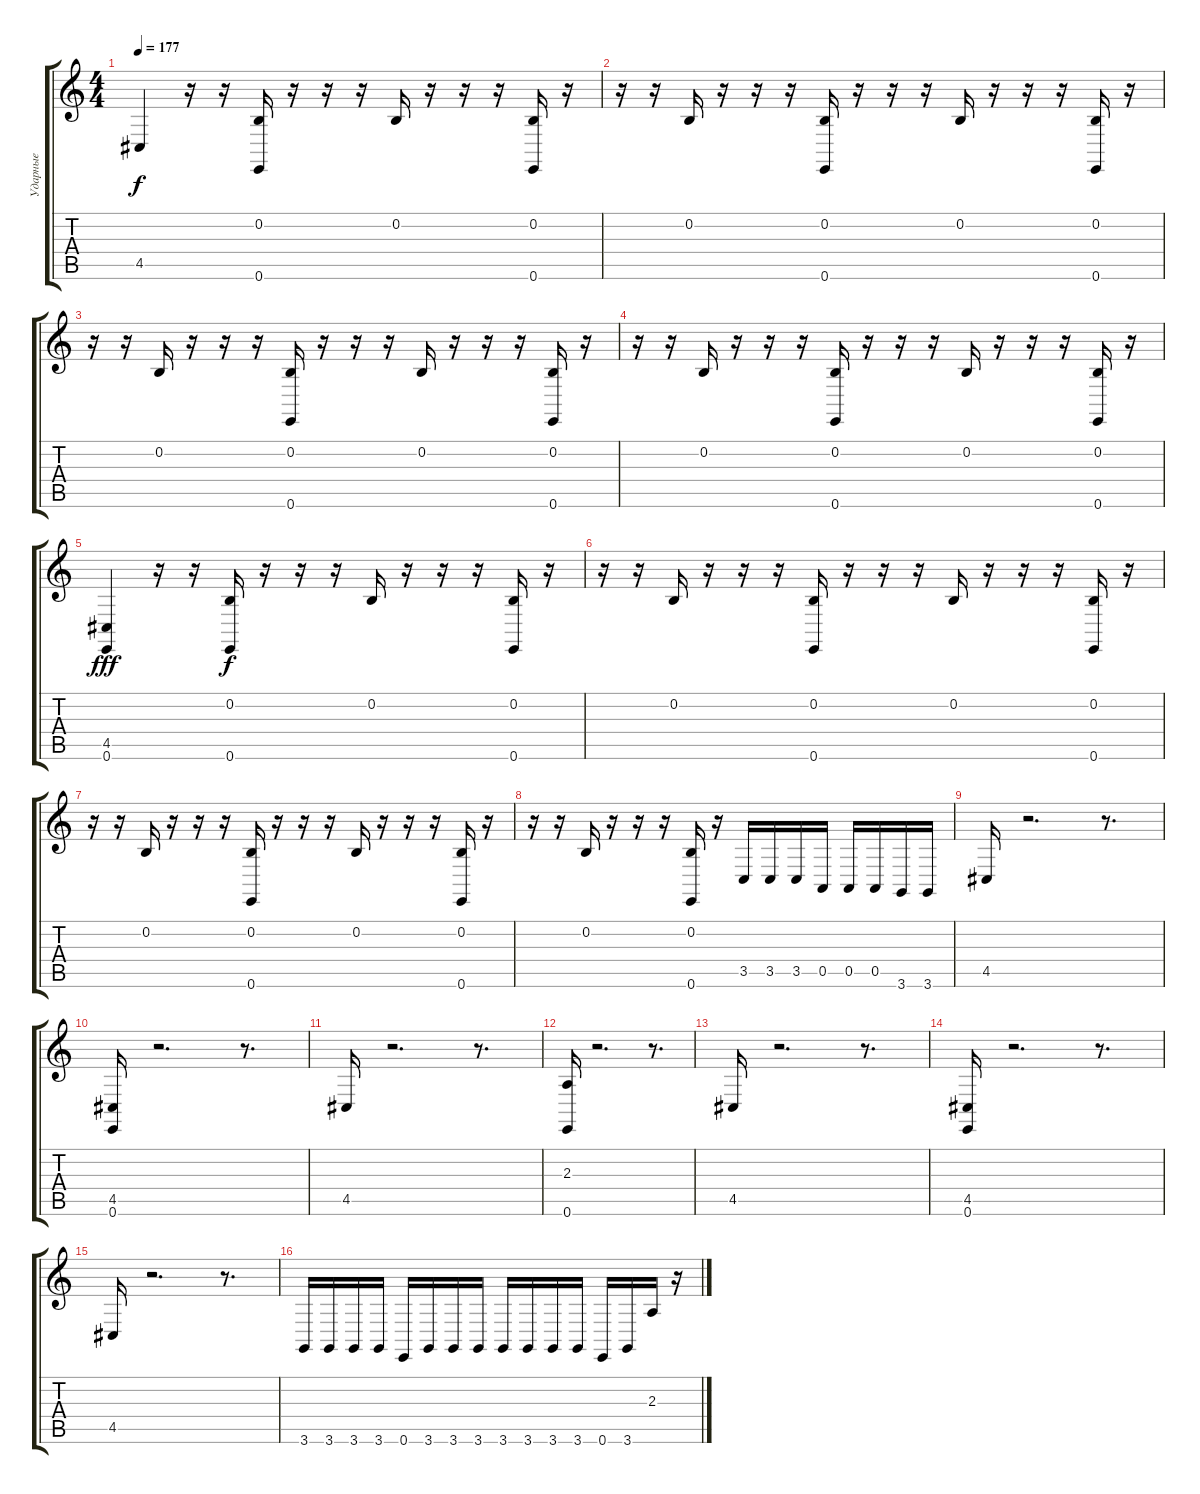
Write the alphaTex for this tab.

\track ("Ударные" "Ударные") {instrument acousticgrandpiano}
\staff {score tabs}
\tuning (E4 B3 G3 D3 A2 E2) {hide}
\ts (4 4)
\tempo 177
\clef g2
\ks c
4.5.4{dy f} r.16 r.16 (0.2 0.6).16 r.16 r.16 r.16 0.2.16 r.16 r.16 r.16 (0.2 0.6).16 r.16 |
r.16 r.16 0.2.16 r.16 r.16 r.16 (0.2 0.6).16 r.16 r.16 r.16 0.2.16 r.16 r.16 r.16 (0.2 0.6).16 r.16 |
r.16 r.16 0.2.16 r.16 r.16 r.16 (0.2 0.6).16 r.16 r.16 r.16 0.2.16 r.16 r.16 r.16 (0.2 0.6).16 r.16 |
r.16 r.16 0.2.16 r.16 r.16 r.16 (0.2 0.6).16 r.16 r.16 r.16 0.2.16 r.16 r.16 r.16 (0.2 0.6).16 r.16 |
(4.5 0.6).4{dy fff} r.16 r.16 (0.2 0.6).16{dy f} r.16 r.16 r.16 0.2.16 r.16 r.16 r.16 (0.2 0.6).16 r.16 |
r.16 r.16 0.2.16 r.16 r.16 r.16 (0.2 0.6).16 r.16 r.16 r.16 0.2.16 r.16 r.16 r.16 (0.2 0.6).16 r.16 |
r.16 r.16 0.2.16 r.16 r.16 r.16 (0.2 0.6).16 r.16 r.16 r.16 0.2.16 r.16 r.16 r.16 (0.2 0.6).16 r.16 |
r.16 r.16 0.2.16 r.16 r.16 r.16 (0.2 0.6).16 r.16 3.5.16 3.5.16 3.5.16 0.5.16 0.5.16 0.5.16 3.6.16 3.6.16 |
4.5.16 r.2{d} r.8{d} |
(4.5 0.6).16 r.2{d} r.8{d} |
4.5.16 r.2{d} r.8{d} |
(2.3 0.6).16 r.2{d} r.8{d} |
4.5.16 r.2{d} r.8{d} |
(4.5 0.6).16 r.2{d} r.8{d} |
4.5.16 r.2{d} r.8{d} |
3.6.16 3.6.16 3.6.16 3.6.16 0.6.16 3.6.16 3.6.16 3.6.16 3.6.16 3.6.16 3.6.16 3.6.16 0.6.16 3.6.16 2.3.16 r.16
